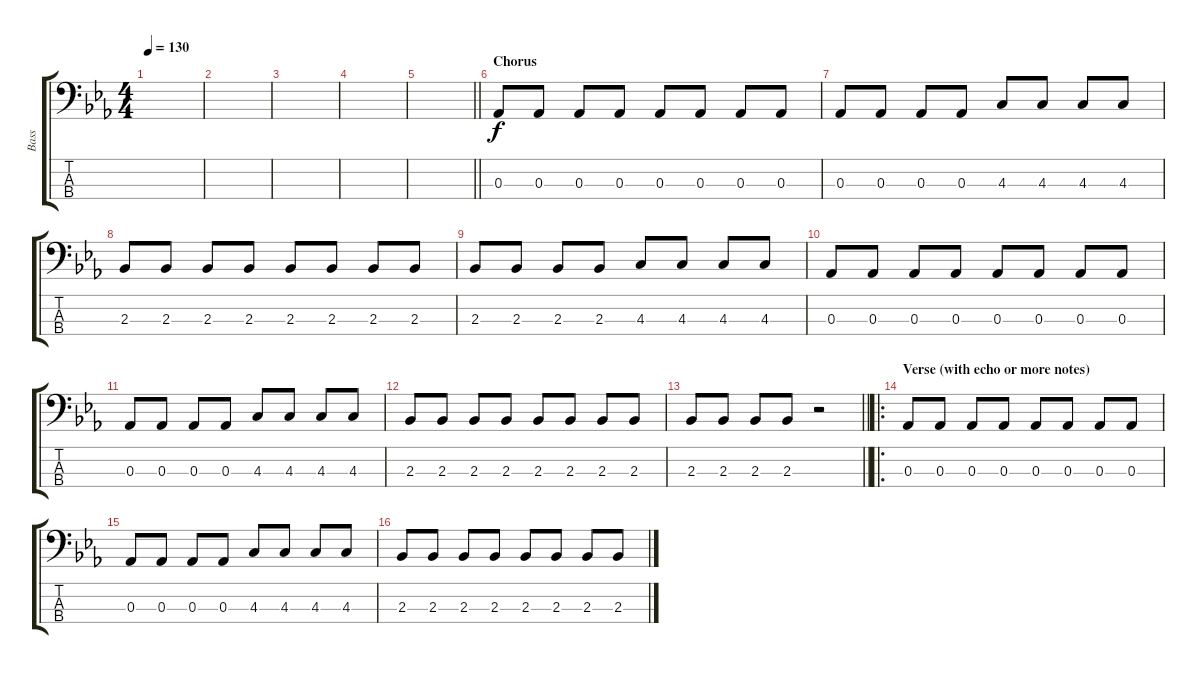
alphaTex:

\track ("Bass" "Bass") {instrument electricbassfinger}
\staff {score tabs}
\tuning (Gb2 Db2 Ab1 Eb1) {hide}
\ts (4 4)
\tempo 130
\clef f4
\ks eb
|
|
|
|
\barLineRight lightlight
|
\section ("" "Chorus")
0.3.8 0.3.8 0.3.8 0.3.8 0.3.8 0.3.8 0.3.8 0.3.8 |
0.3.8 0.3.8 0.3.8 0.3.8 4.3.8 4.3.8 4.3.8 4.3.8 |
2.3.8 2.3.8 2.3.8 2.3.8 2.3.8 2.3.8 2.3.8 2.3.8 |
2.3.8 2.3.8 2.3.8 2.3.8 4.3.8 4.3.8 4.3.8 4.3.8 |
0.3.8 0.3.8 0.3.8 0.3.8 0.3.8 0.3.8 0.3.8 0.3.8 |
0.3.8 0.3.8 0.3.8 0.3.8 4.3.8 4.3.8 4.3.8 4.3.8 |
2.3.8 2.3.8 2.3.8 2.3.8 2.3.8 2.3.8 2.3.8 2.3.8 |
\barLineRight lightlight
2.3.8 2.3.8 2.3.8 2.3.8 r.2 |
\ro
\section ("" "Verse (with echo or more notes)")
0.3.8 0.3.8 0.3.8 0.3.8 0.3.8 0.3.8 0.3.8 0.3.8 |
0.3.8 0.3.8 0.3.8 0.3.8 4.3.8 4.3.8 4.3.8 4.3.8 |
2.3.8 2.3.8 2.3.8 2.3.8 2.3.8 2.3.8 2.3.8 2.3.8
